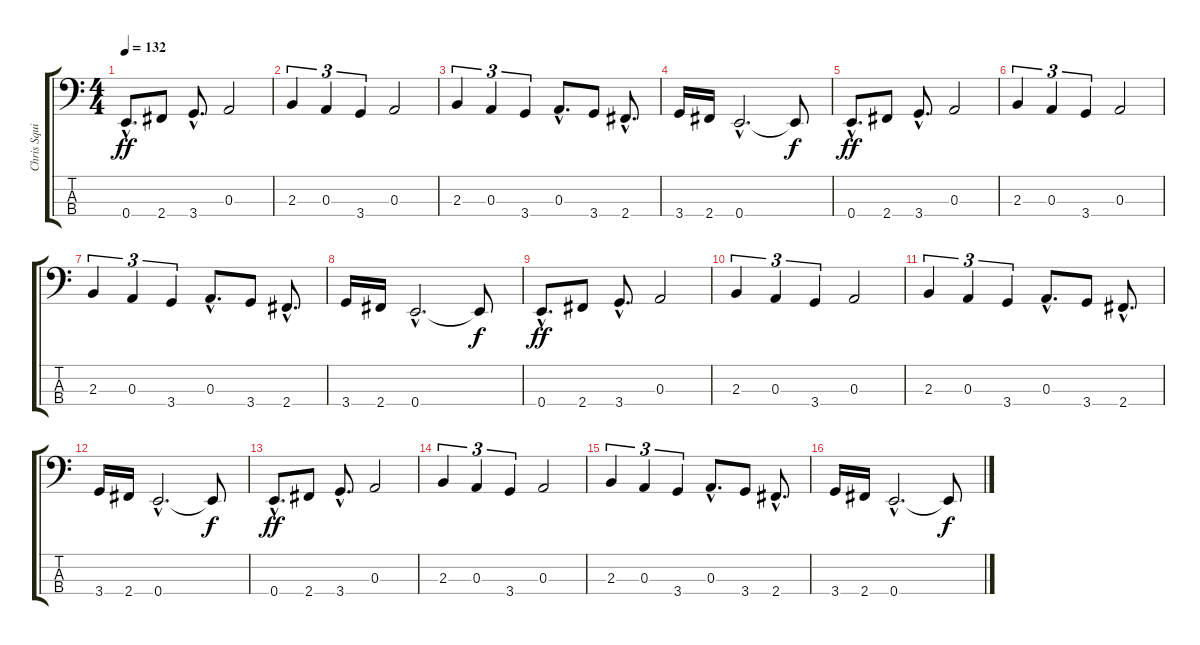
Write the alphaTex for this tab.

\track ("Chris Squire" "Chris Squi") {instrument electricbasspick}
\staff {score tabs}
\tuning (G2 D2 A1 E1) {hide}
\ts (4 4)
\tempo 132
\clef f4
\ks c
0.4{hac}.8{d dy ff} 2.4.8 3.4{hac}.8{d} 0.3.2 |
2.3.4{tu (3 2)} 0.3.4{tu (3 2)} 3.4.4{tu (3 2)} 0.3.2 |
2.3.4{tu (3 2)} 0.3.4{tu (3 2)} 3.4.4{tu (3 2)} 0.3{hac}.8{d} 3.4.8 2.4{hac}.8{d} |
3.4.16 2.4.16 0.4{hac}.2{d} 0.4{t}.8{dy f} |
0.4{hac}.8{d dy ff} 2.4.8 3.4{hac}.8{d} 0.3.2 |
2.3.4{tu (3 2)} 0.3.4{tu (3 2)} 3.4.4{tu (3 2)} 0.3.2 |
2.3.4{tu (3 2)} 0.3.4{tu (3 2)} 3.4.4{tu (3 2)} 0.3{hac}.8{d} 3.4.8 2.4{hac}.8{d} |
3.4.16 2.4.16 0.4{hac}.2{d} 0.4{t}.8{dy f} |
0.4{hac}.8{d dy ff} 2.4.8 3.4{hac}.8{d} 0.3.2 |
2.3.4{tu (3 2)} 0.3.4{tu (3 2)} 3.4.4{tu (3 2)} 0.3.2 |
2.3.4{tu (3 2)} 0.3.4{tu (3 2)} 3.4.4{tu (3 2)} 0.3{hac}.8{d} 3.4.8 2.4{hac}.8{d} |
3.4.16 2.4.16 0.4{hac}.2{d} 0.4{t}.8{dy f} |
0.4{hac}.8{d dy ff} 2.4.8 3.4{hac}.8{d} 0.3.2 |
2.3.4{tu (3 2)} 0.3.4{tu (3 2)} 3.4.4{tu (3 2)} 0.3.2 |
2.3.4{tu (3 2)} 0.3.4{tu (3 2)} 3.4.4{tu (3 2)} 0.3{hac}.8{d} 3.4.8 2.4{hac}.8{d} |
3.4.16 2.4.16 0.4{hac}.2{d} 0.4{t}.8{dy f}
